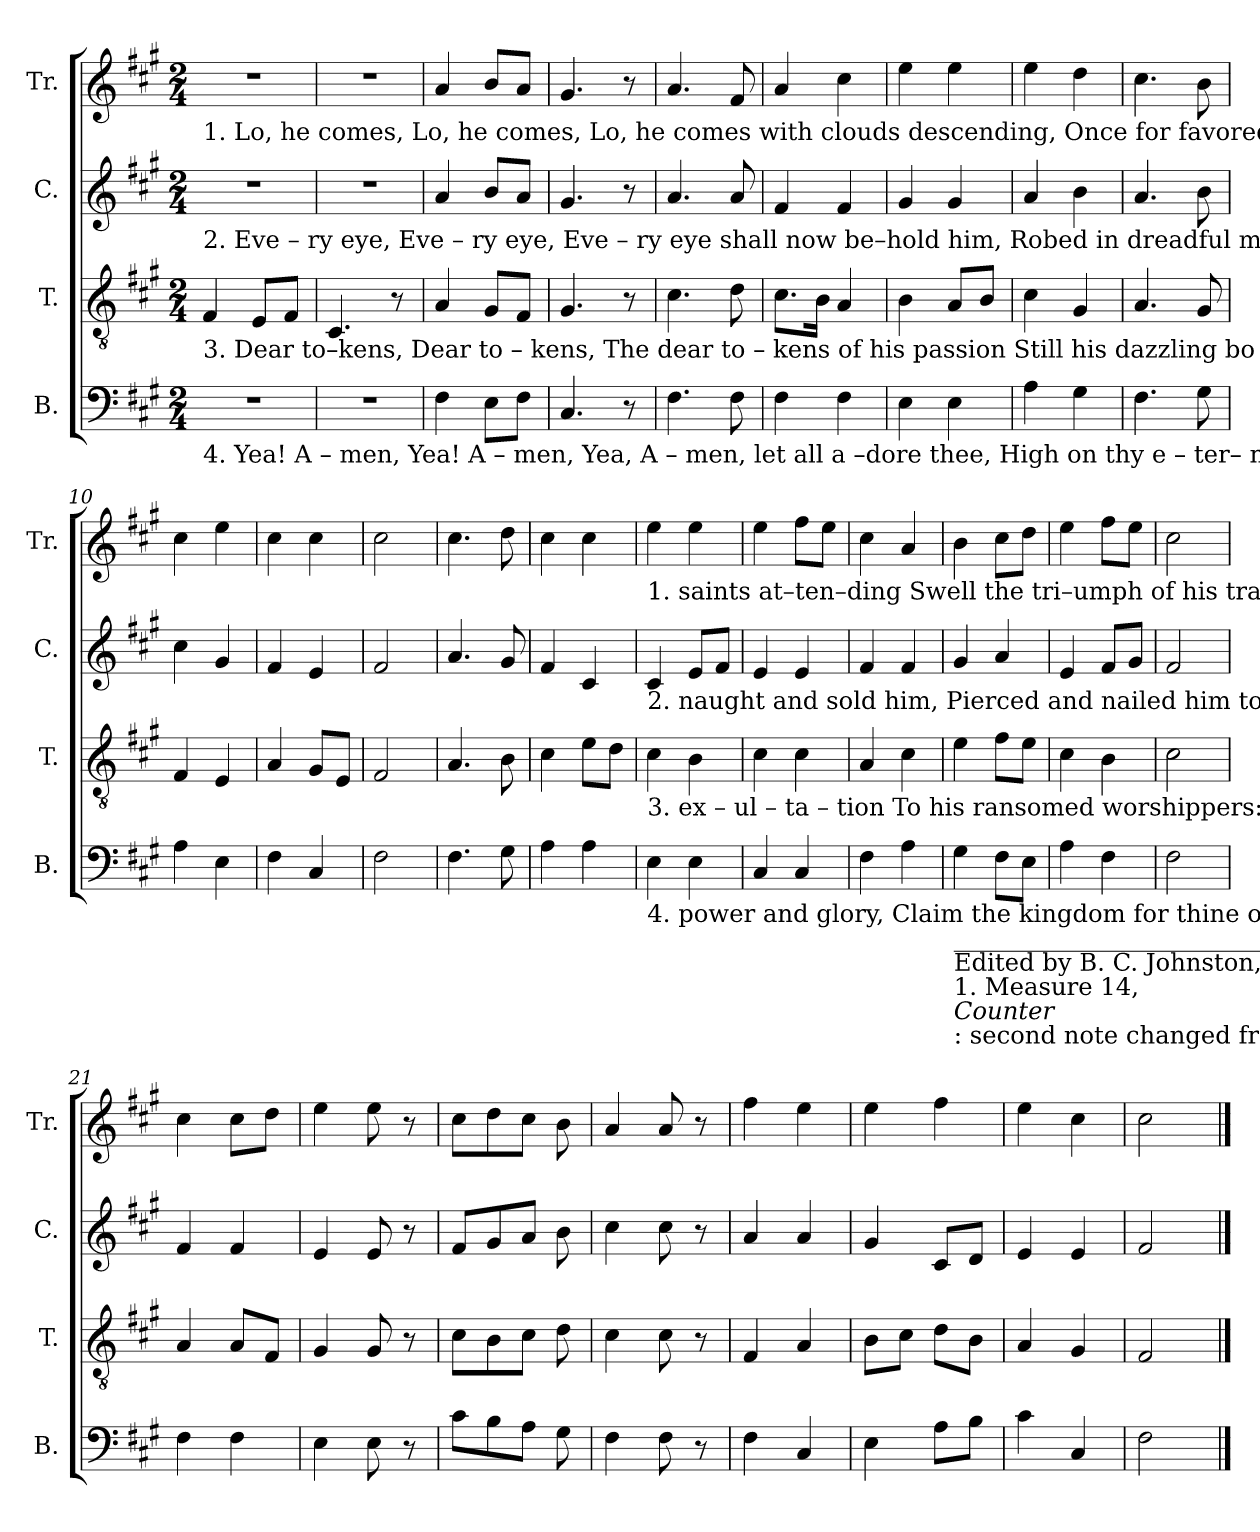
**kern	**kern	**kern	**kern
*part4	*part3	*part2	*part1
*staff4	*staff3	*staff2	*staff1
*I"B.	*I"T.	*I"C.	*I"Tr.
*I'B.	*I'T.	*I'C.	*I'Tr.
*clefF4	*clefGv2	*clefG2	*clefG2
*k[f#c#g#]	*k[f#c#g#]	*k[f#c#g#]	*k[f#c#g#]
*M2/4	*M2/4	*M2/4	*M2/4
=1	=1	=1	=1
!	!	!	!LO:TX:b:t=1. Lo,  he  comes,    Lo,  he    comes,      Lo, he comes with clouds descending,  Once for favored sinners  slain;  Thousand  thousand
!	!	!LO:TX:b:t=2. Eve – ry  eye,      Eve – ry    eye,        Eve – ry   eye   shall   now be–hold  him,  Robed  in  dreadful  ma–jes–ty&colon;   Those  who  set  at	!
!	!LO:TX:b:t=3. Dear to–kens,    Dear  to – kens,      The  dear   to  –  kens   of    his  passion   Still  his  dazzling  bo – dy  bears,  Cause  of  end–less	!	!
!LO:TX:b:t=4. Yea!  A – men,    Yea!  A   –   men,      Yea,   A –  men,   let     all    a –dore thee,  High  on   thy  e – ter– nal  throne;  Sa–vior,  take   the	!	!	!
2r	4F#/	2r	2r
.	8E/L	.	.
.	8F#/J	.	.
=2	=2	=2	=2
2r	4.C#/	2r	2r
.	8r	.	.
=3	=3	=3	=3
4F#\	4A/	4a/	4a/
8E\L	8G#/L	8b/L	8b/L
8F#\J	8F#/J	8a/J	8a/J
=4	=4	=4	=4
4.C#/	4.G#/	4.g#/	4.g#/
8r	8r	8r	8r
=5	=5	=5	=5
4.F#\	4.c#\	4.a/	4.a/
8F#\	8d\	8a/	8f#/
=6	=6	=6	=6
4F#\	8.c#\L	4f#/	4a/
.	16B\Jk	.	.
4F#\	4A/	4f#/	4cc#\
=7	=7	=7	=7
4E\	4B\	4g#/	4ee\
4E\	8A/L	4g#/	4ee\
.	8B/J	.	.
=8	=8	=8	=8
4A\	4c#\	4a/	4ee\
4G#\	4G#/	4b\	4dd\
=9	=9	=9	=9
4.F#\	4.A/	4.a/	4.cc#\
8G#\	8G#/	8b\	8b\
=10	=10	=10	=10
4A\	4F#/	4cc#\	4cc#\
4E\	4E/	4g#/	4ee\
=11	=11	=11	=11
4F#\	4A/	4f#/	4cc#\
4C#/	8G#/L	4e/	4cc#\
.	8E/J	.	.
=12	=12	=12	=12
2F#\	2F#/	2f#/	2cc#\
=13	=13	=13	=13
4.F#\	4.A/	4.a/	4.cc#\
8G#\	8B\	8g#/	8dd\
=14	=14	=14	=14
4A\	4c#\	4f#/	4cc#\
4A\	8e\L	4c#/	4cc#\
.	8d\J	.	.
!!LO:LB:g=z
=15	=15	=15	=15
!	!	!	!LO:TX:b:t=1. saints at–ten–ding  Swell the tri–umph of  his  train.  Hal – le –  lu – jah,        Hal    –    le  –  lu – jah,  God  ap–pears  on  earth  to  reign.
!	!	!LO:TX:b:t=2. naught and sold him, Pierced and nailed him to the tree, Deeply  wailing,     Deep  –   ly   wailing,    Shall  the  true   Mes – si–  ah   see.	!
!	!LO:TX:b:t=3. ex – ul  – ta – tion    To  his  ransomed  worshippers&colon;   With what  rapture    With   what  rapture      Gaze we  on those  glorious scars!	!	!
!LO:TX:b:t=4. power and  glory,   Claim the kingdom for thine own!  Jah, Je –  ho–vah,       Jah, ____    Je–ho–vah,      E–ver–las–ting  God, come down!	!	!	!
4E\	4c#\	4c#/	4ee\
4E\	4B\	8e/L	4ee\
.	.	8f#/J	.
=16	=16	=16	=16
4C#/	4c#\	4e/	4ee\
4C#/	4c#\	4e/	8ff#\L
.	.	.	8ee\J
=17	=17	=17	=17
4F#\	4A/	4f#/	4cc#\
4A\	4c#\	4f#/	4a/
=18	=18	=18	=18
!LO:TX:b:t=_____________________________________________________	!	!	!
!LO:TX:b:t=Edited by B. C. Johnston, 2017	!	!	!
!LO:TX:b:t=1. Measure 14,	!	!	!
!LO:TX:b:i:t=Counter	!	!	!
!LO:TX:b:t=&colon; second note changed from F# to C#.	!	!	!
4G#\	4e\	4g#/	4b\
8F#\L	8f#\L	4a/	8cc#\L
8E\J	8e\J	.	8dd\J
=19	=19	=19	=19
4A\	4c#\	4e/	4ee\
4F#\	4B\	8f#/L	8ff#\L
.	.	8g#/J	8ee\J
=20	=20	=20	=20
2F#\	2c#\	2f#/	2cc#\
=21	=21	=21	=21
4F#\	4A/	4f#/	4cc#\
4F#\	8A/L	4f#/	8cc#\L
.	8F#/J	.	8dd\J
=22	=22	=22	=22
4E\	4G#/	4e/	4ee\
8E\	8G#/	8e/	8ee\
8r	8r	8r	8r
=23	=23	=23	=23
8c#\L	8c#\L	8f#/L	8cc#\L
8B\	8B\	8g#/	8dd\
8A\J	8c#\J	8a/J	8cc#\J
8G#\	8d\	8b\	8b\
=24	=24	=24	=24
4F#\	4c#\	4cc#\	4a/
8F#\	8c#\	8cc#\	8a/
8r	8r	8r	8r
=25	=25	=25	=25
4F#\	4F#/	4a/	4ff#\
4C#/	4A/	4a/	4ee\
=26	=26	=26	=26
4E\	8B\L	4g#/	4ee\
.	8c#\J	.	.
8A\L	8d\L	8c#/L	4ff#\
8B\J	8B\J	8d/J	.
=27	=27	=27	=27
4c#\	4A/	4e/	4ee\
4C#/	4G#/	4e/	4cc#\
=28	=28	=28	=28
2F#\	2F#/	2f#/	2cc#\
==	==	==	==
*-	*-	*-	*-
